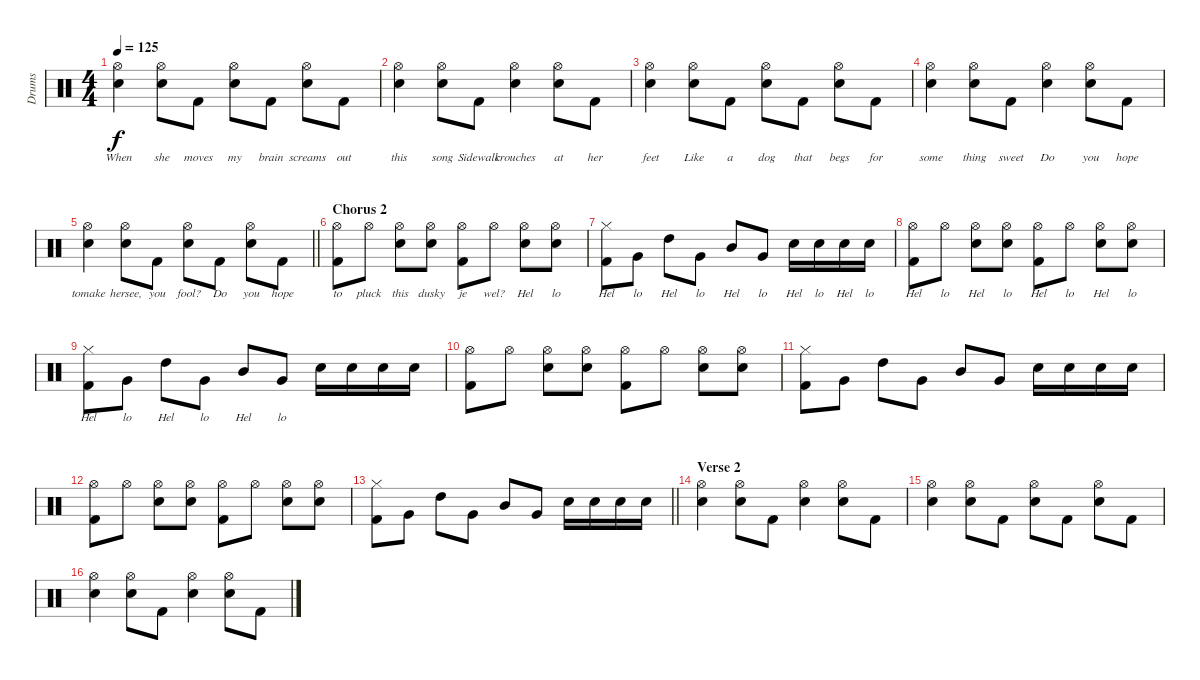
\track ("Drums" "Drums") {instrument percussion}
\staff {score}
\articulation defaults
\ts (4 4)
\tempo 125
\clef neutral
\ks c
("Hi-Hat (open)" "Electric Snare (hit)").4{lyrics (0 "When") lyrics (1 "") lyrics (2 "") lyrics (3 "") lyrics (4 "") dy f} ("Hi-Hat (open)" "Electric Snare (hit)").8{lyrics (0 "she") lyrics (1 "") lyrics (2 "") lyrics (3 "") lyrics (4 "")} "Kick (hit) 2".8{lyrics (0 "moves") lyrics (1 "") lyrics (2 "") lyrics (3 "") lyrics (4 "")} ("Hi-Hat (open)" "Electric Snare (hit)").8{lyrics (0 "my") lyrics (1 "") lyrics (2 "") lyrics (3 "") lyrics (4 "")} "Kick (hit) 2".8{lyrics (0 "brain") lyrics (1 "") lyrics (2 "") lyrics (3 "") lyrics (4 "")} ("Hi-Hat (open)" "Electric Snare (hit)").8{lyrics (0 "screams") lyrics (1 "") lyrics (2 "") lyrics (3 "") lyrics (4 "")} "Kick (hit) 2".8{lyrics (0 "out") lyrics (1 "") lyrics (2 "") lyrics (3 "") lyrics (4 "")} |
("Hi-Hat (open)" "Electric Snare (hit)").4{lyrics (0 "this") lyrics (1 "") lyrics (2 "") lyrics (3 "") lyrics (4 "")} ("Hi-Hat (open)" "Electric Snare (hit)").8{lyrics (0 "song") lyrics (1 "") lyrics (2 "") lyrics (3 "") lyrics (4 "")} "Kick (hit) 2".8{lyrics (0 "Sidewalk") lyrics (1 "") lyrics (2 "") lyrics (3 "") lyrics (4 "")} ("Hi-Hat (open)" "Electric Snare (hit)").4{lyrics (0 "crouches") lyrics (1 "") lyrics (2 "") lyrics (3 "") lyrics (4 "")} ("Hi-Hat (open)" "Electric Snare (hit)").8{lyrics (0 "at") lyrics (1 "") lyrics (2 "") lyrics (3 "") lyrics (4 "")} "Kick (hit) 2".8{lyrics (0 "her") lyrics (1 "") lyrics (2 "") lyrics (3 "") lyrics (4 "")} |
("Hi-Hat (open)" "Electric Snare (hit)").4{lyrics (0 "feet") lyrics (1 "") lyrics (2 "") lyrics (3 "") lyrics (4 "")} ("Hi-Hat (open)" "Electric Snare (hit)").8{lyrics (0 "Like") lyrics (1 "") lyrics (2 "") lyrics (3 "") lyrics (4 "")} "Kick (hit) 2".8{lyrics (0 "a") lyrics (1 "") lyrics (2 "") lyrics (3 "") lyrics (4 "")} ("Hi-Hat (open)" "Electric Snare (hit)").8{lyrics (0 "dog") lyrics (1 "") lyrics (2 "") lyrics (3 "") lyrics (4 "")} "Kick (hit) 2".8{lyrics (0 "that") lyrics (1 "") lyrics (2 "") lyrics (3 "") lyrics (4 "")} ("Hi-Hat (open)" "Electric Snare (hit)").8{lyrics (0 "begs") lyrics (1 "") lyrics (2 "") lyrics (3 "") lyrics (4 "")} "Kick (hit) 2".8{lyrics (0 "for") lyrics (1 "") lyrics (2 "") lyrics (3 "") lyrics (4 "")} |
("Hi-Hat (open)" "Electric Snare (hit)").4{lyrics (0 "some") lyrics (1 "") lyrics (2 "") lyrics (3 "") lyrics (4 "")} ("Hi-Hat (open)" "Electric Snare (hit)").8{lyrics (0 "thing") lyrics (1 "") lyrics (2 "") lyrics (3 "") lyrics (4 "")} "Kick (hit) 2".8{lyrics (0 "sweet") lyrics (1 "") lyrics (2 "") lyrics (3 "") lyrics (4 "")} ("Hi-Hat (open)" "Electric Snare (hit)").4{lyrics (0 "Do") lyrics (1 "") lyrics (2 "") lyrics (3 "") lyrics (4 "")} ("Hi-Hat (open)" "Electric Snare (hit)").8{lyrics (0 "you") lyrics (1 "") lyrics (2 "") lyrics (3 "") lyrics (4 "")} "Kick (hit) 2".8{lyrics (0 "hope") lyrics (1 "") lyrics (2 "") lyrics (3 "") lyrics (4 "")} |
\barLineRight lightlight
("Hi-Hat (open)" "Electric Snare (hit)").4{lyrics (0 "tomake") lyrics (1 "") lyrics (2 "") lyrics (3 "") lyrics (4 "")} ("Hi-Hat (open)" "Electric Snare (hit)").8{lyrics (0 "hersee,") lyrics (1 "") lyrics (2 "") lyrics (3 "") lyrics (4 "")} "Kick (hit) 2".8{lyrics (0 "you") lyrics (1 "") lyrics (2 "") lyrics (3 "") lyrics (4 "")} ("Hi-Hat (open)" "Electric Snare (hit)").8{lyrics (0 "fool?") lyrics (1 "") lyrics (2 "") lyrics (3 "") lyrics (4 "")} "Kick (hit) 2".8{lyrics (0 "Do") lyrics (1 "") lyrics (2 "") lyrics (3 "") lyrics (4 "")} ("Hi-Hat (open)" "Electric Snare (hit)").8{lyrics (0 "you") lyrics (1 "") lyrics (2 "") lyrics (3 "") lyrics (4 "")} "Kick (hit) 2".8{lyrics (0 "hope") lyrics (1 "") lyrics (2 "") lyrics (3 "") lyrics (4 "")} |
\section ("" "Chorus 2")
("Hi-Hat (open)" "Kick (hit) 2").8{lyrics (0 "to") lyrics (1 "") lyrics (2 "") lyrics (3 "") lyrics (4 "")} "Hi-Hat (open)".8{lyrics (0 "pluck") lyrics (1 "") lyrics (2 "") lyrics (3 "") lyrics (4 "")} ("Hi-Hat (open)" "Electric Snare (hit)").8{lyrics (0 "this") lyrics (1 "") lyrics (2 "") lyrics (3 "") lyrics (4 "")} ("Hi-Hat (open)" "Electric Snare (hit)").8{lyrics (0 "dusky") lyrics (1 "") lyrics (2 "") lyrics (3 "") lyrics (4 "")} ("Hi-Hat (open)" "Kick (hit) 2").8{lyrics (0 "je") lyrics (1 "") lyrics (2 "") lyrics (3 "") lyrics (4 "")} "Hi-Hat (open)".8{lyrics (0 "wel?") lyrics (1 "") lyrics (2 "") lyrics (3 "") lyrics (4 "")} ("Hi-Hat (open)" "Electric Snare (hit)").8{lyrics (0 "Hel") lyrics (1 "") lyrics (2 "") lyrics (3 "") lyrics (4 "")} ("Hi-Hat (open)" "Electric Snare (hit)").8{lyrics (0 "lo") lyrics (1 "") lyrics (2 "") lyrics (3 "") lyrics (4 "")} |
("Hi-Hat (closed)" "Kick (hit) 2").8{lyrics (0 "Hel") lyrics (1 "") lyrics (2 "") lyrics (3 "") lyrics (4 "")} "Very Low Tom (hit)".8{lyrics (0 "lo") lyrics (1 "") lyrics (2 "") lyrics (3 "") lyrics (4 "")} "High Tom (hit)".8{lyrics (0 "Hel") lyrics (1 "") lyrics (2 "") lyrics (3 "") lyrics (4 "")} "Very Low Tom (hit)".8{lyrics (0 "lo") lyrics (1 "") lyrics (2 "") lyrics (3 "") lyrics (4 "")} "Mid Tom (hit)".8{lyrics (0 "Hel") lyrics (1 "") lyrics (2 "") lyrics (3 "") lyrics (4 "")} "Very Low Tom (hit)".8{lyrics (0 "lo") lyrics (1 "") lyrics (2 "") lyrics (3 "") lyrics (4 "")} "Electric Snare (hit)".16{lyrics (0 "Hel") lyrics (1 "") lyrics (2 "") lyrics (3 "") lyrics (4 "")} "Electric Snare (hit)".16{lyrics (0 "lo") lyrics (1 "") lyrics (2 "") lyrics (3 "") lyrics (4 "")} "Electric Snare (hit)".16{lyrics (0 "Hel") lyrics (1 "") lyrics (2 "") lyrics (3 "") lyrics (4 "")} "Electric Snare (hit)".16{lyrics (0 "lo") lyrics (1 "") lyrics (2 "") lyrics (3 "") lyrics (4 "")} |
("Hi-Hat (open)" "Kick (hit) 2").8{lyrics (0 "Hel") lyrics (1 "") lyrics (2 "") lyrics (3 "") lyrics (4 "")} "Hi-Hat (open)".8{lyrics (0 "lo") lyrics (1 "") lyrics (2 "") lyrics (3 "") lyrics (4 "")} ("Hi-Hat (open)" "Electric Snare (hit)").8{lyrics (0 "Hel") lyrics (1 "") lyrics (2 "") lyrics (3 "") lyrics (4 "")} ("Hi-Hat (open)" "Electric Snare (hit)").8{lyrics (0 "lo") lyrics (1 "") lyrics (2 "") lyrics (3 "") lyrics (4 "")} ("Hi-Hat (open)" "Kick (hit) 2").8{lyrics (0 "Hel") lyrics (1 "") lyrics (2 "") lyrics (3 "") lyrics (4 "")} "Hi-Hat (open)".8{lyrics (0 "lo") lyrics (1 "") lyrics (2 "") lyrics (3 "") lyrics (4 "")} ("Hi-Hat (open)" "Electric Snare (hit)").8{lyrics (0 "Hel") lyrics (1 "") lyrics (2 "") lyrics (3 "") lyrics (4 "")} ("Hi-Hat (open)" "Electric Snare (hit)").8{lyrics (0 "lo") lyrics (1 "") lyrics (2 "") lyrics (3 "") lyrics (4 "")} |
("Hi-Hat (closed)" "Kick (hit) 2").8{lyrics (0 "Hel") lyrics (1 "") lyrics (2 "") lyrics (3 "") lyrics (4 "")} "Very Low Tom (hit)".8{lyrics (0 "lo") lyrics (1 "") lyrics (2 "") lyrics (3 "") lyrics (4 "")} "High Tom (hit)".8{lyrics (0 "Hel") lyrics (1 "") lyrics (2 "") lyrics (3 "") lyrics (4 "")} "Very Low Tom (hit)".8{lyrics (0 "lo") lyrics (1 "") lyrics (2 "") lyrics (3 "") lyrics (4 "")} "Mid Tom (hit)".8{lyrics (0 "Hel") lyrics (1 "") lyrics (2 "") lyrics (3 "") lyrics (4 "")} "Very Low Tom (hit)".8{lyrics (0 "lo") lyrics (1 "") lyrics (2 "") lyrics (3 "") lyrics (4 "")} "Electric Snare (hit)".16 "Electric Snare (hit)".16 "Electric Snare (hit)".16 "Electric Snare (hit)".16 |
("Hi-Hat (open)" "Kick (hit) 2").8 "Hi-Hat (open)".8 ("Hi-Hat (open)" "Electric Snare (hit)").8 ("Hi-Hat (open)" "Electric Snare (hit)").8 ("Hi-Hat (open)" "Kick (hit) 2").8 "Hi-Hat (open)".8 ("Hi-Hat (open)" "Electric Snare (hit)").8 ("Hi-Hat (open)" "Electric Snare (hit)").8 |
("Hi-Hat (closed)" "Kick (hit) 2").8 "Very Low Tom (hit)".8 "High Tom (hit)".8 "Very Low Tom (hit)".8 "Mid Tom (hit)".8 "Very Low Tom (hit)".8 "Electric Snare (hit)".16 "Electric Snare (hit)".16 "Electric Snare (hit)".16 "Electric Snare (hit)".16 |
("Hi-Hat (open)" "Kick (hit) 2").8 "Hi-Hat (open)".8 ("Hi-Hat (open)" "Electric Snare (hit)").8 ("Hi-Hat (open)" "Electric Snare (hit)").8 ("Hi-Hat (open)" "Kick (hit) 2").8 "Hi-Hat (open)".8 ("Hi-Hat (open)" "Electric Snare (hit)").8 ("Hi-Hat (open)" "Electric Snare (hit)").8 |
\barLineRight lightlight
("Hi-Hat (closed)" "Kick (hit) 2").8 "Very Low Tom (hit)".8 "High Tom (hit)".8 "Very Low Tom (hit)".8 "Mid Tom (hit)".8 "Very Low Tom (hit)".8 "Electric Snare (hit)".16 "Electric Snare (hit)".16 "Electric Snare (hit)".16 "Electric Snare (hit)".16 |
\section ("" "Verse 2")
("Hi-Hat (open)" "Electric Snare (hit)").4 ("Hi-Hat (open)" "Electric Snare (hit)").8 "Kick (hit) 2".8 ("Hi-Hat (open)" "Electric Snare (hit)").4 ("Hi-Hat (open)" "Electric Snare (hit)").8 "Kick (hit) 2".8 |
("Hi-Hat (open)" "Electric Snare (hit)").4 ("Hi-Hat (open)" "Electric Snare (hit)").8 "Kick (hit) 2".8 ("Hi-Hat (open)" "Electric Snare (hit)").8 "Kick (hit) 2".8 ("Hi-Hat (open)" "Electric Snare (hit)").8 "Kick (hit) 2".8 |
("Hi-Hat (open)" "Electric Snare (hit)").4 ("Hi-Hat (open)" "Electric Snare (hit)").8 "Kick (hit) 2".8 ("Hi-Hat (open)" "Electric Snare (hit)").4 ("Hi-Hat (open)" "Electric Snare (hit)").8 "Kick (hit) 2".8
